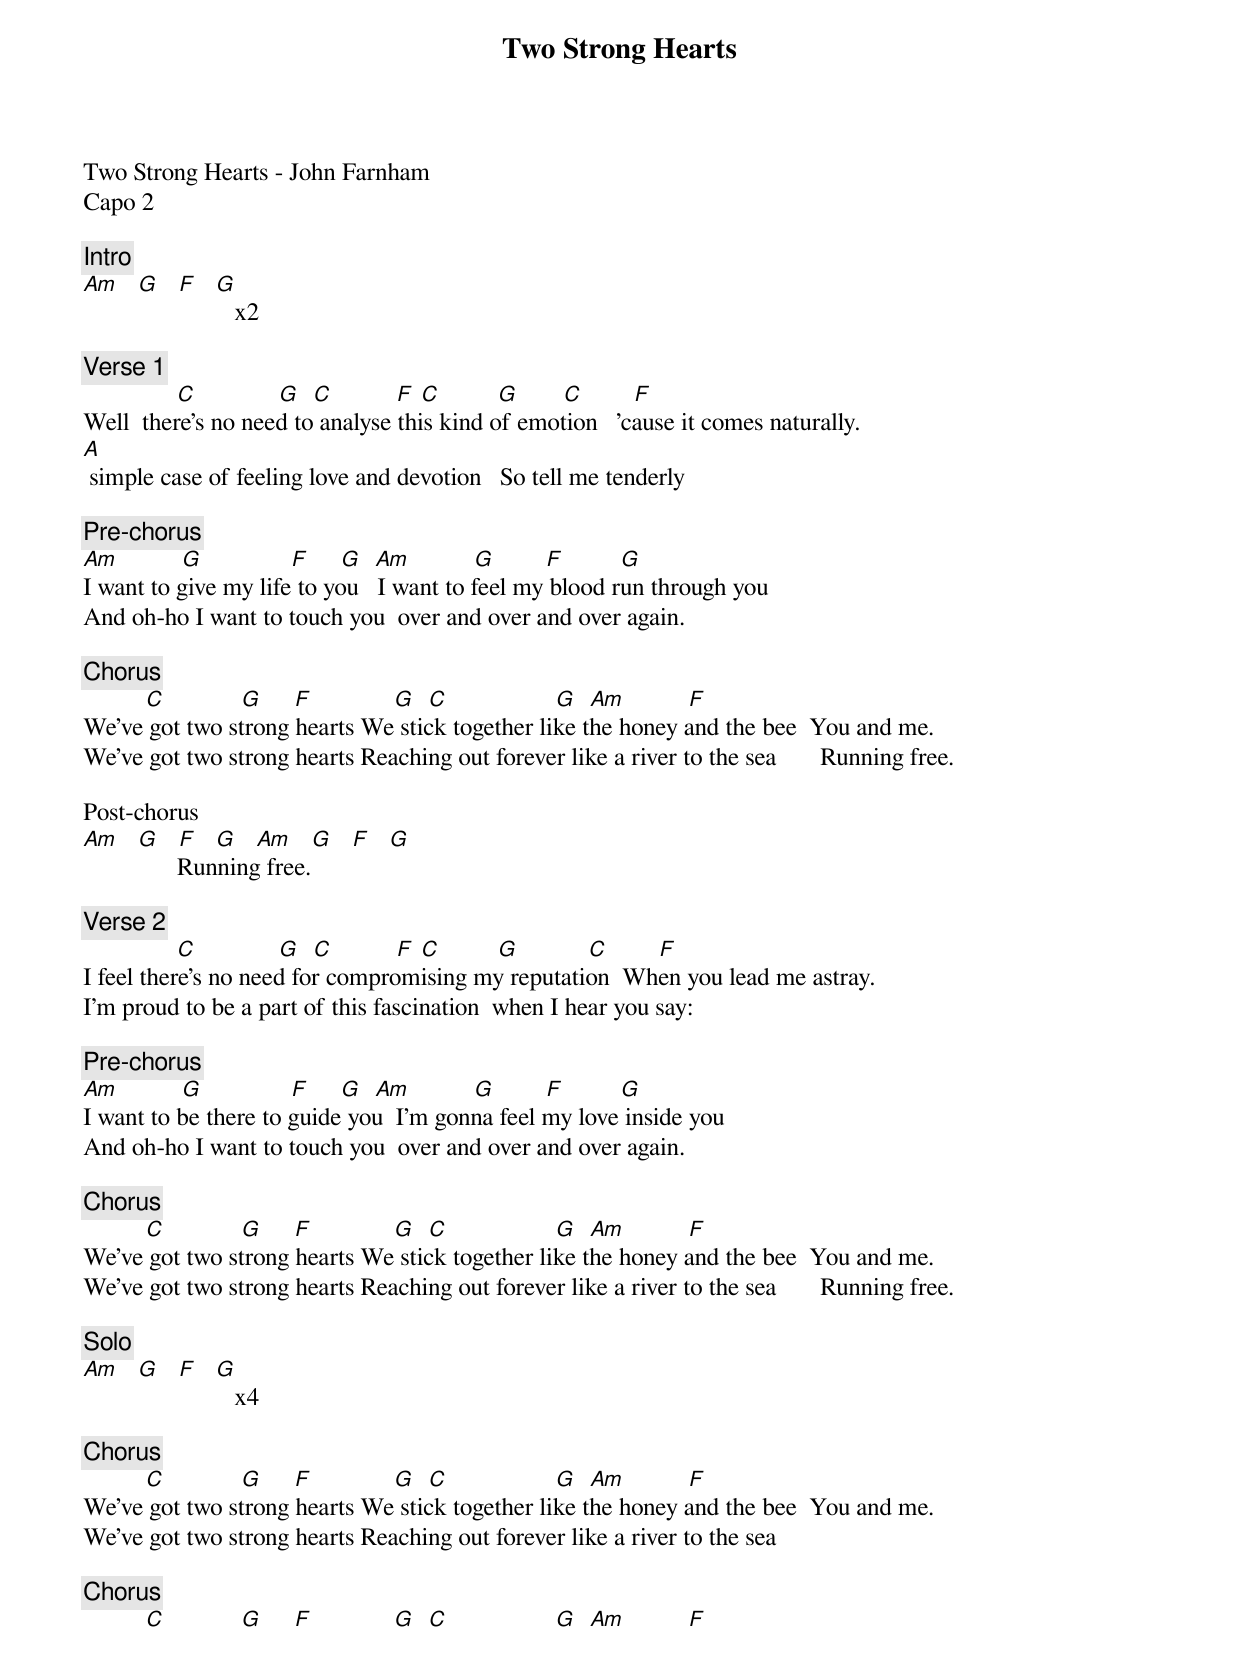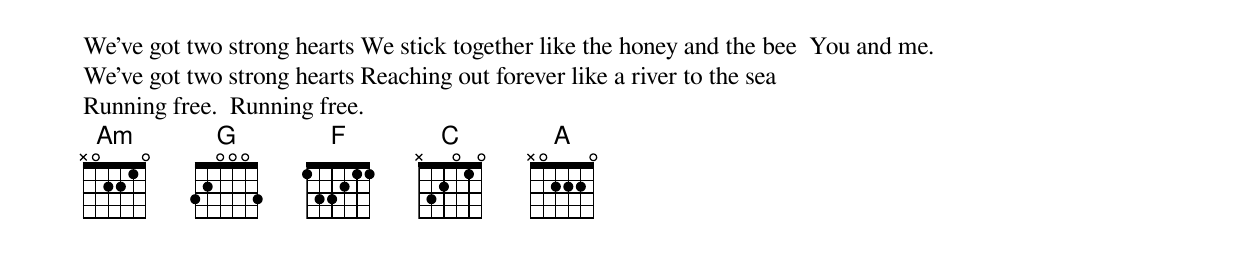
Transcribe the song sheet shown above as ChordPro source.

{title: Two Strong Hearts}
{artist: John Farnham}
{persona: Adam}
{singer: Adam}
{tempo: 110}
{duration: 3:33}
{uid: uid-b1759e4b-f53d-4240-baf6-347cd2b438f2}
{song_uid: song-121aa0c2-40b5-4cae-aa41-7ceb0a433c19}



Two Strong Hearts - John Farnham
Capo 2

{comment: Intro}
[Am]   [G]   [F]   [G]   x2

{comment: Verse 1}
             		[C]           		[G]		[C]         	[F]	[C]         [G]	    		[C]        [F]
Well  there's no need to analyse this	kind of emotion   'cause it comes naturally.
[A] simple case of feeling	love and devotion  	So tell me tenderly

{comment: Pre-chorus}
[Am]          [G]            		[F]     [G]		[Am]          [G]      		[F]        	[G]
I want to give my life to you 		I want to feel my blood run through you
And oh-ho I want to touch you 	over and over and over again.

{comment: Chorus}
          [C]          		[G]	    [F]            	[G]		[C]                 [G]		[Am]          [F]
We've got two strong hearts We stick together like the honey and the bee 	You and me.
We've got two strong hearts Reaching out forever like a river to the sea       Running free.

Post-chorus
[Am]   [G]   [F]   [G]			[Am]   [G]   [F]   [G]
               Running free.

{comment: Verse 2}
             		[C]           		[G]		[C]         	[F]	[C]         [G]	    		    [C]        [F]
I feel there's no need for compromising	my reputation 	When you lead me astray.
I'm proud to be a part of this fascination 	when I hear you say:

{comment: Pre-chorus}
[Am]          [G]            		[F]     [G]		[Am]          [G]      		[F]        	[G]
I want to be there to guide you 	I'm gonna feel my love inside you
And oh-ho I want to touch you 	over and over and over again.

{comment: Chorus}
          [C]          		[G]	    [F]            	[G]		[C]                 [G]		[Am]          [F]
We've got two strong hearts We stick together like the honey and the bee 	You and me.
We've got two strong hearts Reaching out forever like a river to the sea       Running free.

{comment: Solo}
[Am]   [G]   [F]   [G]   x4

{comment: Chorus}
          [C]          		[G]	    [F]            	[G]		[C]                 [G]		[Am]          [F]
We've got two strong hearts We stick together like the honey and the bee 	You and me.
We've got two strong hearts Reaching out forever like a river to the sea

{comment: Chorus}
          [C]          		[G]	    [F]            	[G]		[C]                 [G]		[Am]          [F]
We've got two strong hearts We stick together like the honey and the bee 	You and me.
We've got two strong hearts Reaching out forever like a river to the sea
Running free.		Running free.
